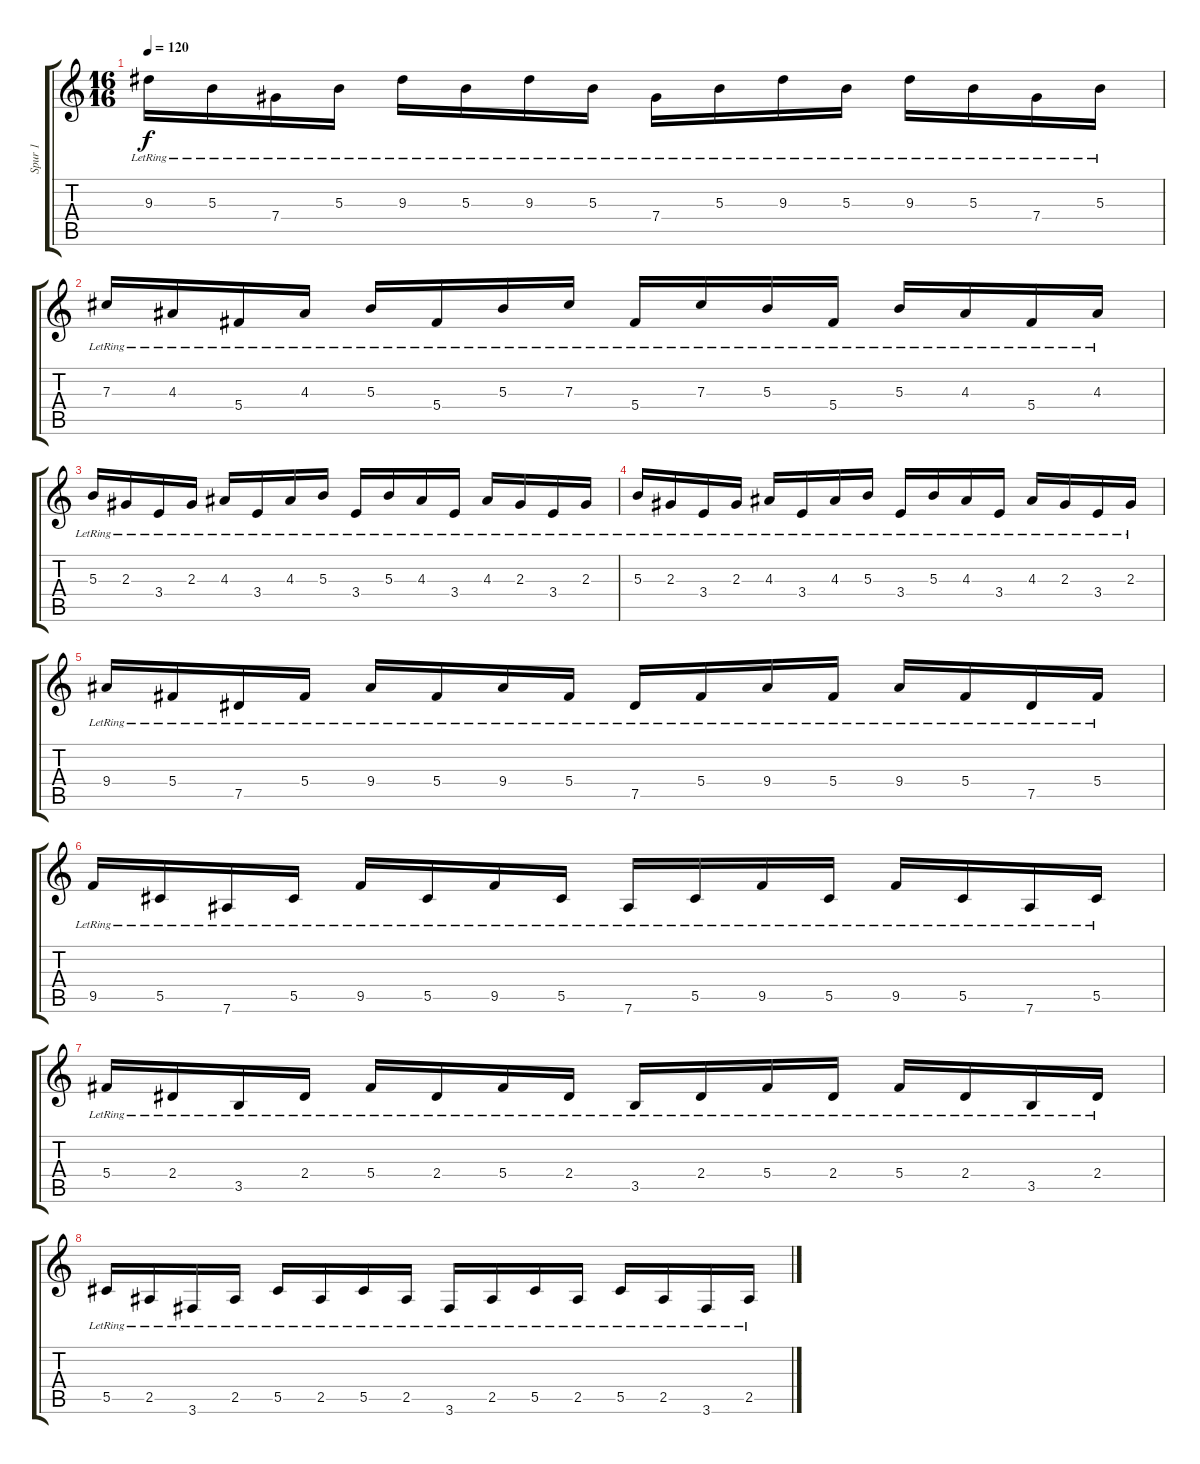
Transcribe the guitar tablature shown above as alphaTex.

\track ("Spur 1" "Spur 1") {instrument acousticguitarsteel}
\staff {score tabs}
\tuning (Eb4 Bb3 Gb3 Db3 Ab2 Eb2) {hide}
\ts (16 16)
\tempo 120
\clef g2
\ks c
9.3{lr}.16{dy f} 5.3{lr}.16 7.4{lr}.16 5.3{lr}.16 9.3{lr}.16 5.3{lr}.16 9.3{lr}.16 5.3{lr}.16 7.4{lr}.16 5.3{lr}.16 9.3{lr}.16 5.3{lr}.16 9.3{lr}.16 5.3{lr}.16 7.4{lr}.16 5.3{lr}.16 |
7.3{lr}.16 4.3{lr}.16 5.4{lr}.16 4.3{lr}.16 5.3{lr}.16 5.4{lr}.16 5.3{lr}.16 7.3{lr}.16 5.4{lr}.16 7.3{lr}.16 5.3{lr}.16 5.4{lr}.16 5.3{lr}.16 4.3{lr}.16 5.4{lr}.16 4.3{lr}.16 |
5.3{lr}.16 2.3{lr}.16 3.4{lr}.16 2.3{lr}.16 4.3{lr}.16 3.4{lr}.16 4.3{lr}.16 5.3{lr}.16 3.4{lr}.16 5.3{lr}.16 4.3{lr}.16 3.4{lr}.16 4.3{lr}.16 2.3{lr}.16 3.4{lr}.16 2.3{lr}.16 |
5.3{lr}.16 2.3{lr}.16 3.4{lr}.16 2.3{lr}.16 4.3{lr}.16 3.4{lr}.16 4.3{lr}.16 5.3{lr}.16 3.4{lr}.16 5.3{lr}.16 4.3{lr}.16 3.4{lr}.16 4.3{lr}.16 2.3{lr}.16 3.4{lr}.16 2.3{lr}.16 |
9.4{lr}.16 5.4{lr}.16 7.5{lr}.16 5.4{lr}.16 9.4{lr}.16 5.4{lr}.16 9.4{lr}.16 5.4{lr}.16 7.5{lr}.16 5.4{lr}.16 9.4{lr}.16 5.4{lr}.16 9.4{lr}.16 5.4{lr}.16 7.5{lr}.16 5.4{lr}.16 |
9.5{lr}.16 5.5{lr}.16 7.6{lr}.16 5.5{lr}.16 9.5{lr}.16 5.5{lr}.16 9.5{lr}.16 5.5{lr}.16 7.6{lr}.16 5.5{lr}.16 9.5{lr}.16 5.5{lr}.16 9.5{lr}.16 5.5{lr}.16 7.6{lr}.16 5.5{lr}.16 |
5.4{lr}.16 2.4{lr}.16 3.5{lr}.16 2.4{lr}.16 5.4{lr}.16 2.4{lr}.16 5.4{lr}.16 2.4{lr}.16 3.5{lr}.16 2.4{lr}.16 5.4{lr}.16 2.4{lr}.16 5.4{lr}.16 2.4{lr}.16 3.5{lr}.16 2.4{lr}.16 |
5.5{lr}.16 2.5{lr}.16 3.6{lr}.16 2.5{lr}.16 5.5{lr}.16 2.5{lr}.16 5.5{lr}.16 2.5{lr}.16 3.6{lr}.16 2.5{lr}.16 5.5{lr}.16 2.5{lr}.16 5.5{lr}.16 2.5{lr}.16 3.6{lr}.16 2.5{lr}.16
